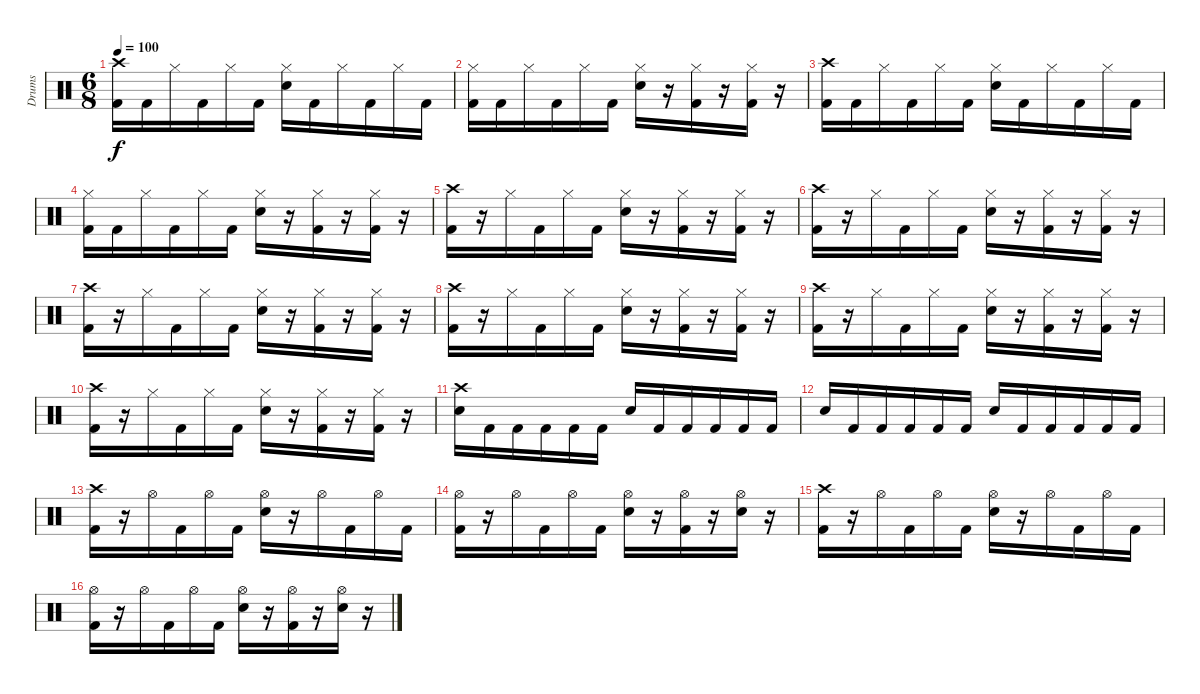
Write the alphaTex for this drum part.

\track ("Drums" "Drums") {instrument percussion}
\staff {score}
\articulation defaults
\ts (6 8)
\tempo 100
\clef neutral
\ks c
("Crash high (hit)" "Kick (hit) 2").16{dy f} "Kick (hit) 2".16 "Hi-Hat (closed)".16 "Kick (hit) 2".16 "Hi-Hat (closed)".16 "Kick (hit) 2".16 ("Hi-Hat (closed)" "Snare (hit) 2").16 "Kick (hit) 2".16 "Hi-Hat (closed)".16 "Kick (hit) 2".16 "Hi-Hat (closed)".16 "Kick (hit) 2".16 |
("Hi-Hat (closed)" "Kick (hit) 2").16 "Kick (hit) 2".16 "Hi-Hat (closed)".16 "Kick (hit) 2".16 "Hi-Hat (closed)".16 "Kick (hit) 2".16 ("Hi-Hat (closed)" "Snare (hit) 2").16 r.16 ("Hi-Hat (closed)" "Kick (hit) 2").16 r.16 ("Hi-Hat (closed)" "Kick (hit) 2").16 r.16 |
("Crash high (hit)" "Kick (hit) 2").16 "Kick (hit) 2".16 "Hi-Hat (closed)".16 "Kick (hit) 2".16 "Hi-Hat (closed)".16 "Kick (hit) 2".16 ("Hi-Hat (closed)" "Snare (hit) 2").16 "Kick (hit) 2".16 "Hi-Hat (closed)".16 "Kick (hit) 2".16 "Hi-Hat (closed)".16 "Kick (hit) 2".16 |
("Hi-Hat (closed)" "Kick (hit) 2").16 "Kick (hit) 2".16 "Hi-Hat (closed)".16 "Kick (hit) 2".16 "Hi-Hat (closed)".16 "Kick (hit) 2".16 ("Hi-Hat (closed)" "Snare (hit) 2").16 r.16 ("Hi-Hat (closed)" "Kick (hit) 2").16 r.16 ("Hi-Hat (closed)" "Kick (hit) 2").16 r.16 |
("Crash high (hit)" "Kick (hit) 2").16 r.16 "Hi-Hat (closed)".16 "Kick (hit) 2".16 "Hi-Hat (closed)".16 "Kick (hit) 2".16 ("Hi-Hat (closed)" "Snare (hit) 2").16 r.16 ("Hi-Hat (closed)" "Kick (hit) 2").16 r.16 ("Hi-Hat (closed)" "Kick (hit) 2").16 r.16 |
("Crash high (hit)" "Kick (hit) 2").16 r.16 "Hi-Hat (closed)".16 "Kick (hit) 2".16 "Hi-Hat (closed)".16 "Kick (hit) 2".16 ("Hi-Hat (closed)" "Snare (hit) 2").16 r.16 ("Hi-Hat (closed)" "Kick (hit) 2").16 r.16 ("Hi-Hat (closed)" "Kick (hit) 2").16 r.16 |
("Crash high (hit)" "Kick (hit) 2").16 r.16 "Hi-Hat (closed)".16 "Kick (hit) 2".16 "Hi-Hat (closed)".16 "Kick (hit) 2".16 ("Hi-Hat (closed)" "Snare (hit) 2").16 r.16 ("Hi-Hat (closed)" "Kick (hit) 2").16 r.16 ("Hi-Hat (closed)" "Kick (hit) 2").16 r.16 |
("Crash high (hit)" "Kick (hit) 2").16 r.16 "Hi-Hat (closed)".16 "Kick (hit) 2".16 "Hi-Hat (closed)".16 "Kick (hit) 2".16 ("Hi-Hat (closed)" "Snare (hit) 2").16 r.16 ("Hi-Hat (closed)" "Kick (hit) 2").16 r.16 ("Hi-Hat (closed)" "Kick (hit) 2").16 r.16 |
("Crash high (hit)" "Kick (hit) 2").16 r.16 "Hi-Hat (closed)".16 "Kick (hit) 2".16 "Hi-Hat (closed)".16 "Kick (hit) 2".16 ("Hi-Hat (closed)" "Snare (hit) 2").16 r.16 ("Hi-Hat (closed)" "Kick (hit) 2").16 r.16 ("Hi-Hat (closed)" "Kick (hit) 2").16 r.16 |
("Crash high (hit)" "Kick (hit) 2").16 r.16 "Hi-Hat (closed)".16 "Kick (hit) 2".16 "Hi-Hat (closed)".16 "Kick (hit) 2".16 ("Hi-Hat (closed)" "Snare (hit) 2").16 r.16 ("Hi-Hat (closed)" "Kick (hit) 2").16 r.16 ("Hi-Hat (closed)" "Kick (hit) 2").16 r.16 |
("Crash high (hit)" "Snare (hit) 2").16 "Kick (hit) 2".16 "Kick (hit) 2".16 "Kick (hit) 2".16 "Kick (hit) 2".16 "Kick (hit) 2".16 "Snare (hit) 2".16 "Kick (hit) 2".16 "Kick (hit) 2".16 "Kick (hit) 2".16 "Kick (hit) 2".16 "Kick (hit) 2".16 |
"Snare (hit) 2".16 "Kick (hit) 2".16 "Kick (hit) 2".16 "Kick (hit) 2".16 "Kick (hit) 2".16 "Kick (hit) 2".16 "Snare (hit) 2".16 "Kick (hit) 2".16 "Kick (hit) 2".16 "Kick (hit) 2".16 "Kick (hit) 2".16 "Kick (hit) 2".16 |
("Crash high (hit)" "Kick (hit) 2").16 r.16 "Hi-Hat (open)".16 "Kick (hit) 2".16 "Hi-Hat (open)".16 "Kick (hit) 2".16 ("Hi-Hat (open)" "Snare (hit) 2").16 r.16 "Hi-Hat (open)".16 "Kick (hit) 2".16 "Hi-Hat (open)".16 "Kick (hit) 2".16 |
("Hi-Hat (open)" "Kick (hit) 2").16 r.16 "Hi-Hat (open)".16 "Kick (hit) 2".16 "Hi-Hat (open)".16 "Kick (hit) 2".16 ("Hi-Hat (open)" "Snare (hit) 2").16 r.16 ("Hi-Hat (open)" "Kick (hit) 2").16 r.16 ("Hi-Hat (open)" "Snare (hit) 2").16 r.16 |
("Crash high (hit)" "Kick (hit) 2").16 r.16 "Hi-Hat (open)".16 "Kick (hit) 2".16 "Hi-Hat (open)".16 "Kick (hit) 2".16 ("Hi-Hat (open)" "Snare (hit) 2").16 r.16 "Hi-Hat (open)".16 "Kick (hit) 2".16 "Hi-Hat (open)".16 "Kick (hit) 2".16 |
("Hi-Hat (open)" "Kick (hit) 2").16 r.16 "Hi-Hat (open)".16 "Kick (hit) 2".16 "Hi-Hat (open)".16 "Kick (hit) 2".16 ("Hi-Hat (open)" "Snare (hit) 2").16 r.16 ("Hi-Hat (open)" "Kick (hit) 2").16 r.16 ("Hi-Hat (open)" "Snare (hit) 2").16 r.16
